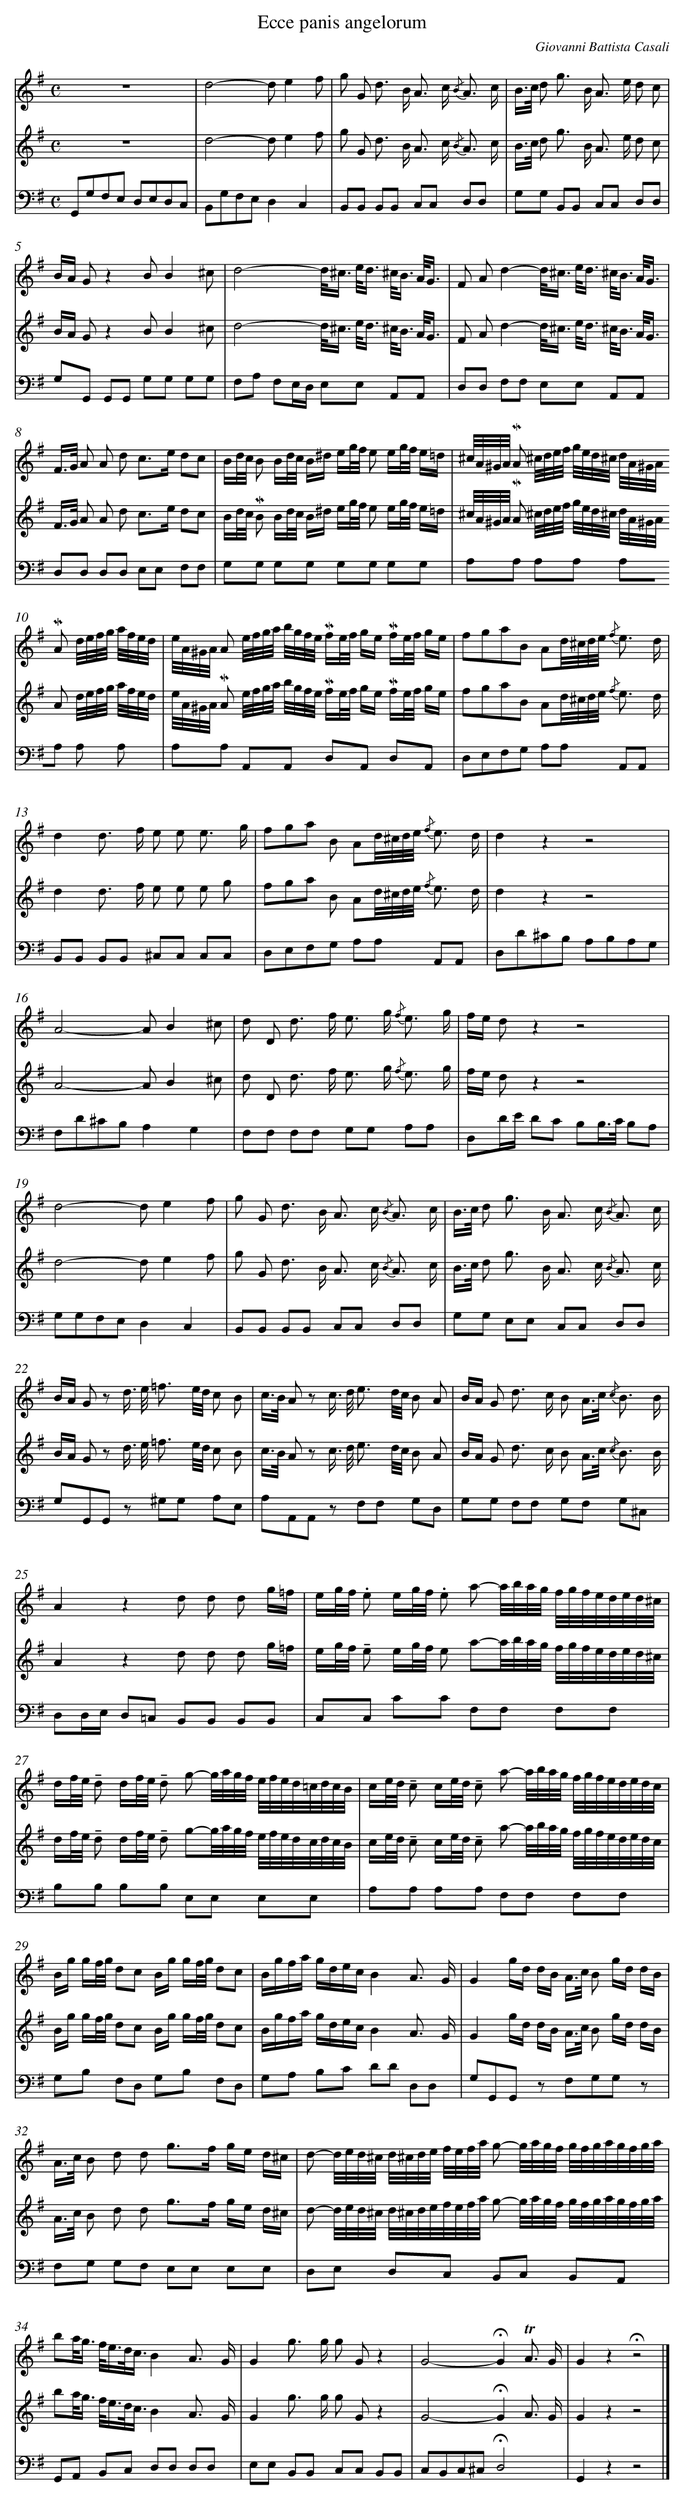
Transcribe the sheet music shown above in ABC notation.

X:1
T: Ecce panis angelorum
C: Giovanni Battista Casali
L: 1/16
M: C
V: 1
V: 2
V: 3 clef=bass
K: G
[V:1] z16 |
[V:2] z16 |
[V:3] G,,2G,2F,2E,2 D,2E,2D,2C,2 |
[V:1] d8-d2e4f2 |
[V:2] d8-d2e4f2 |
[V:3] B,,2G,2F,2E,2D,4C,4 |
[V:1] g2 G2 d2> B2 A2> c2 {/B} A3 c |
[V:2] g2 G2 d2> B2 A2> c2 {/B} A3 c |
[V:3] B,,2B,,2 B,,2B,,2 C,2C,2 D,2D,2 |
[V:1] B>c d2 g2> B2 A2> e2 d2 c2 |
[V:2] B>c d2 g2> B2 A2> e2 d2 c2 |
[V:3] G,2G,2 B,,2B,,2 C,2C,2 D,2D,2 |
[V:1] BA G2z4B2B4^c2 |
[V:2] BA G2z4B2B4^c2 |
[V:3] G,2G,,2 G,,2G,,2 G,2G,2 G,2G,2 |
[V:1] d8-d<^c e<d ^c<B A/G3/ |
[V:2] d8-d<^c e<d ^c<B A/G3/ |
[V:3] F,2A,2 F,2E,D, E,2E,2 A,,2A,,2 |
[V:1] F2 A2d4-d<^c e<d ^c<B A/G3/ |
[V:2] F2 A2d4-d<^c e<d ^c<B A/G3/ |
[V:3] D,2D,2 F,2F,2 E,2E,2 A,,2A,,2 |
[V:1] F>G A2 A2 d2 c2>e2 d2c2 |
[V:2] F>G A2 A2 d2 c2>e2 d2c2 |
[V:3] D,2D,2 D,2D,2 E,2E,2 F,2F,2 |
[V:1] Bd/c/ B2 Bd/c/ B^d eg/f/ e2 eg/f/ e=d |
[V:2] Bd/c/ !mordent!B2 Bd/c/ B^d eg/f/ e2 eg/f/ e=d |
[V:3] G,2G,2 G,2G,2 G,2G,2 G,2G,2 |
[V:1] ^c/A/^G/A/ !mordent!A2 ^c/d/e/f/ g/e/d/^c/ d/A/^G/A/ !mordent!A2 d/e/f/g/ a/f/e/d/ |
[V:2] ^c/A/^G/A/ !mordent!A2 ^c/d/e/f/ g/e/d/^c/ d/A/^G/A/ A2 d/e/f/g/ a/f/e/d/ |
[V:3] A,2A,2 A,2A,2 A,2A,2 A,2 A,2 |
[V:1] e/A/^G/A/ A2 e/f/g/a/ b/g/f/e/ !mordent!fe/f/ ge !mordent!fe/f/ ge |
[V:2] e/A/^G/A/ !mordent!A2 e/f/g/a/ b/g/f/e/ !mordent!fe/f/ ge !mordent!fe/f/ ge |
[V:3] A,2A,2 A,,2A,,2 D,2A,,2 D,2A,,2 |
[V:1] f2g2a2B2 A2d/^c/d/e/ {/f} e3 d |
[V:2] f2g2a2B2 A2d/^c/d/e/ {/f} e3 d |
[V:3] D,2E,2F,2G,2 A,2A,2 A,,2A,,2 |
[V:1] d4d2> f2 e2 e2 e3 g |
[V:2] d4d2> f2 e2 e2 e2 g2 |
[V:3] B,,2B,,2 B,,2B,,2 ^C,2C,2 C,2C,2 |
[V:1] f2g2a2 B2 A2d/^c/d/e/ {/f} e3 d |
[V:2] f2g2a2 B2 A2d/^c/d/e/ {/f} e3 d |
[V:3] D,2E,2F,2G,2 A,2A,2 A,,2A,,2 |
[V:1] d4z4z8 |
[V:2] d4z4z8 |
[V:3] D,2D2^C2B,2 A,2B,2A,2G,2 |
[V:1] A8-A2B4^c2 |
[V:2] A8-A2B4^c2 |
[V:3] F,2D2^C2B,2A,4G,4 |
[V:1] d2 D2 d2> f2 e2> g2 {/f} e3 g |
[V:2] d2 D2 d2> f2 e2> g2 {/f} e3 g |
[V:3] F,2F,2 F,2F,2 G,2G,2 A,2A,2 |
[V:1] fe d2z4z8 |
[V:2] fe d2z4z8 |
[V:3] D,2DE D2C2 B,2B,>C B,2A,2 |
[V:1] d8-d2e4f2 |
[V:2] d8-d2e4f2 |
[V:3] G,2G,2F,2E,2D,4C,4 |
[V:1] g2 G2 d2> B2 A2> c2 {/B} A3 c |
[V:2] g2 G2 d2> B2 A2> c2 {/B} A3 c |
[V:3] B,,2B,,2 B,,2B,,2 C,2C,2 D,2D,2 |
[V:1] B>c d2 g2> B2 A2> c2 {/B} A3 c |
[V:2] B>c d2 g2> B2 A2> c2 {/B} A3 c |
[V:3] G,2G,2 E,2E,2 C,2C,2 D,2D,2 |
[V:1] BA G2 z2 d> e =f3 e/d/ c2 B2 |
[V:2] BA G2 z2 d> e =f3 e/d/ c2 B2 |
[V:3] G,2G,,2G,,2 z2 ^G,2G,2 A,2E,2 |
[V:1] c>B A2 z2 c> d e3 d/c/ B2 A2 |
[V:2] c>B A2 z2 c> d e3 d/c/ B2 A2 |
[V:3] A,2A,,2A,,2 z2 F,2F,2 G,2D,2 |
[V:1] BA G2 d2> c2 B2 A>c {/c} B3 B |
[V:2] BA G2 d2> c2 B2 A>c {/c} B3 B |
[V:3] G,2G,2 F,2F,2 G,2F,2 G,2^C,2 |
[V:1] A4z4d2 d2 d2 g=f |
[V:2] A4z4d2 d2 d2 g=f |
[V:3] D,2D,E, D,2=C,2 B,,2B,,2 B,,2B,,2 |
[V:1] eg/f/ .e2 eg/f/ .e2 a2- a/b/a/g/ f/g/f/e/d/e/d/^c/ |
[V:2] eg/f/ !tenuto!e2 eg/f/ e2 a2-a/b/a/g/ f/g/f/e/d/e/d/^c/ |
[V:3] C,2C,2 C2C2 F,2F,2 F,2F,2 |
[V:1] df/e/ !tenuto!d2 df/e/ !tenuto!d2 g2- g/a/g/f/ e/f/e/d/=c/d/c/B/ |
[V:2] df/e/ !tenuto!d2 df/e/ !tenuto!d2 g2-g/a/g/f/ e/f/e/d/c/d/c/B/ |
[V:3] B,2B,2 B,2B,2 E,2E,2 E,2E,2 |
[V:1] ce/d/ !tenuto!c2 ce/d/ !tenuto!c2 a2- a/b/a/g/ f/g/f/e/d/e/d/c/ |
[V:2] ce/d/ !tenuto!c2 ce/d/ !tenuto!c2 a2- a/b/a/g/ f/g/f/e/d/e/d/c/ |
[V:3] A,2A,2 A,2A,2 F,2F,2 F,2F,2 |
[V:1] Bg gf/g/ d2c2 Bg gf/g/ d2c2 |
[V:2] Bg gf/g/ d2c2 Bg gf/g/ d2c2 |
[V:3] G,2B,2 F,2D,2 G,2B,2 F,2D,2 |
[V:1] Bgfa gdecB4A3 G |
[V:2] Bgfa gdecB4A3 G |
[V:3] G,2A,2 B,2C2 D2D2 D,2D,2 |
[V:1] G4gd dB A>c B2 gd dB |
[V:2] G4gd dB A>c B2 gd dB |
[V:3] G,2G,,2G,,2 z2 F,2G,2G,2 z2 |
[V:1] A>c B2 d2 d2 g2>f2 ge d^c |
[V:2] A>c B2 d2 d2 g2>f2 ge d^c |
[V:3] F,2G,2 G,2F,2 E,2E,2 E,2E,2 |
[V:1] d2- d/e/d/^c/ d/^c/d/e/ f/e/f/a/ g2- g/a/g/f/ g/f/g/a/g/f/g/a/ |
[V:2] d2- d/e/d/^c/ d/^c/d/e/f/e/f/a/ g2- g/a/g/f/ g/f/g/a/g/f/g/a/ |
[V:3] D,2E,2 D,2C,2 B,,2C,2 B,,2A,,2 |
[V:1] b2a<g f<ed<cB4A3 G |
[V:2] b2a<g f<ed<cB4A3 G |
[V:3] G,,2A,,2 B,,2C,2 D,2D,2 D,2D,2 |
[V:1] G4g2> g2 g2 G2z4 |
[V:2] G4g2> g2 g2 G2z4 |
[V:3] E,2E,2 B,,2B,,2 C,2C,2 B,,2B,,2 |
[V:1] G8-!fermata!G4!trill!A3 G |
[V:2] G8-!fermata!G4A3 G |
[V:3] C,2B,,2C,2^C,2!fermata!D,8 |
[V:1] G4z4!fermata!z8 |]
[V:2] G4z4z8 |]
[V:3] G,,4z4z8 |]
